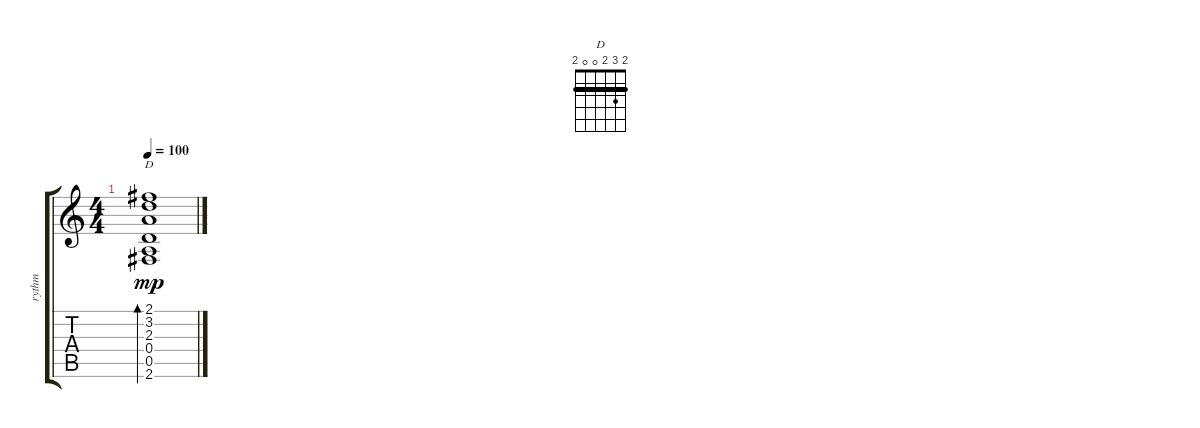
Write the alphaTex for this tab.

\track ("rythm" "rythm") {instrument acousticguitarsteel}
\staff {score tabs}
\tuning (E4 B3 G3 D3 A2 E2) {hide}
\chord ("D" 2 3 2 0 0 2) {barre 2}
\ts (4 4)
\tempo 100
\clef g2
\ks c
(2.1 3.2 2.3 0.4 0.5 2.6).1{bd 120 ch "D" dy mp}
